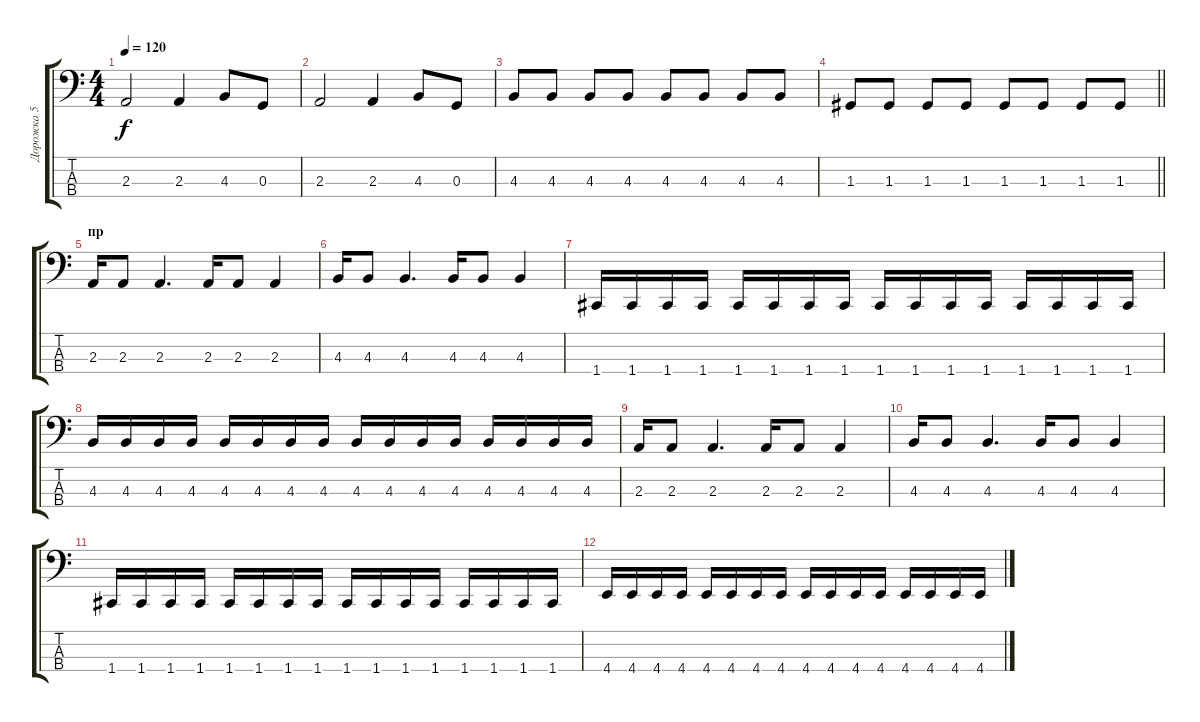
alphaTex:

\track ("Дорожка 5" "Дорожка 5") {instrument electricbassfinger}
\staff {score tabs}
\tuning (F2 C2 G1 C1) {hide}
\ts (4 4)
\tempo 120
\clef f4
\ks c
2.3.2{dy f} 2.3.4 4.3.8 0.3.8 |
2.3.2 2.3.4 4.3.8 0.3.8 |
4.3.8 4.3.8 4.3.8 4.3.8 4.3.8 4.3.8 4.3.8 4.3.8 |
\barLineRight lightlight
1.3.8 1.3.8 1.3.8 1.3.8 1.3.8 1.3.8 1.3.8 1.3.8 |
\section ("" "пр")
2.3.16 2.3.8 2.3.4{d} 2.3.16 2.3.8 2.3.4 |
4.3.16 4.3.8 4.3.4{d} 4.3.16 4.3.8 4.3.4 |
1.4.16 1.4.16 1.4.16 1.4.16 1.4.16 1.4.16 1.4.16 1.4.16 1.4.16 1.4.16 1.4.16 1.4.16 1.4.16 1.4.16 1.4.16 1.4.16 |
4.3.16 4.3.16 4.3.16 4.3.16 4.3.16 4.3.16 4.3.16 4.3.16 4.3.16 4.3.16 4.3.16 4.3.16 4.3.16 4.3.16 4.3.16 4.3.16 |
2.3.16 2.3.8 2.3.4{d} 2.3.16 2.3.8 2.3.4 |
4.3.16 4.3.8 4.3.4{d} 4.3.16 4.3.8 4.3.4 |
1.4.16 1.4.16 1.4.16 1.4.16 1.4.16 1.4.16 1.4.16 1.4.16 1.4.16 1.4.16 1.4.16 1.4.16 1.4.16 1.4.16 1.4.16 1.4.16 |
4.4.16 4.4.16 4.4.16 4.4.16 4.4.16 4.4.16 4.4.16 4.4.16 4.4.16 4.4.16 4.4.16 4.4.16 4.4.16 4.4.16 4.4.16 4.4.16
